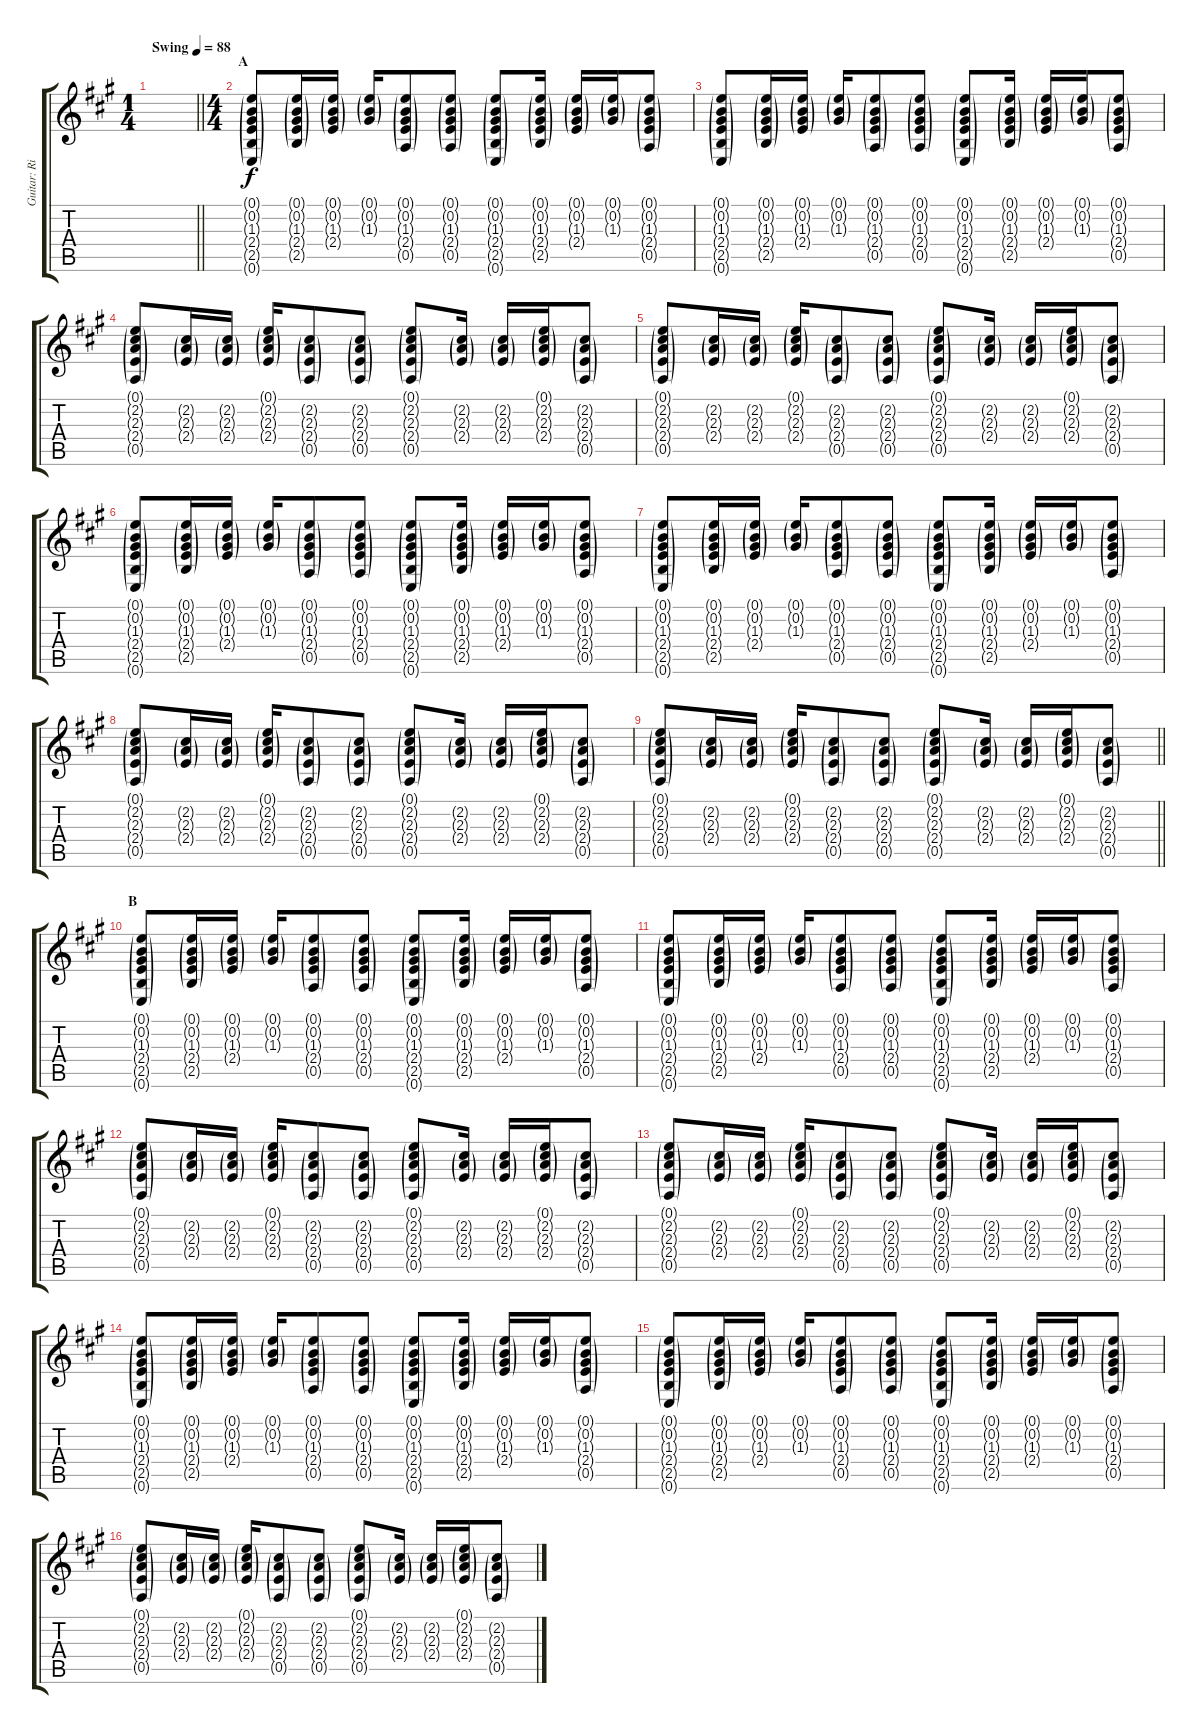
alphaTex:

\track ("Guitar: Rik" "Guitar: Ri") {instrument acousticguitarsteel}
\staff {score tabs}
\tuning (E4 B3 G3 D3 A2 E2) {hide}
\ts (1 4)
\tempo (88 "Swing")
\clef g2
\barLineRight lightlight
\ks a
|
\ts (4 4)
\section ("" "A")
(0.1{g} 0.2{g} 1.3{g} 2.4{g} 2.5{g} 0.6{g}).8 (0.1{g} 0.2{g} 1.3{g} 2.4{g} 2.5{g}).16 (0.1{g} 0.2{g} 1.3{g} 2.4{g}).16 (0.1{g} 0.2{g} 1.3{g}).16 (0.1{g} 0.2{g} 1.3{g} 2.4{g} 0.5{g}).8 (0.1{g} 0.2{g} 1.3{g} 2.4{g} 0.5{g}).8 (0.1{g} 0.2{g} 1.3{g} 2.4{g} 2.5{g} 0.6{g}).8 (0.1{g} 0.2{g} 1.3{g} 2.4{g} 2.5{g}).16 (0.1{g} 0.2{g} 1.3{g} 2.4{g}).16 (0.1{g} 0.2{g} 1.3{g}).16 (0.1{g} 0.2{g} 1.3{g} 2.4{g} 0.5{g}).8 |
(0.1{g} 0.2{g} 1.3{g} 2.4{g} 2.5{g} 0.6{g}).8 (0.1{g} 0.2{g} 1.3{g} 2.4{g} 2.5{g}).16 (0.1{g} 0.2{g} 1.3{g} 2.4{g}).16 (0.1{g} 0.2{g} 1.3{g}).16 (0.1{g} 0.2{g} 1.3{g} 2.4{g} 0.5{g}).8 (0.1{g} 0.2{g} 1.3{g} 2.4{g} 0.5{g}).8 (0.1{g} 0.2{g} 1.3{g} 2.4{g} 2.5{g} 0.6{g}).8 (0.1{g} 0.2{g} 1.3{g} 2.4{g} 2.5{g}).16 (0.1{g} 0.2{g} 1.3{g} 2.4{g}).16 (0.1{g} 0.2{g} 1.3{g}).16 (0.1{g} 0.2{g} 1.3{g} 2.4{g} 0.5{g}).8 |
(0.1{g} 2.2{g} 2.3{g} 2.4{g} 0.5{g}).8 (2.2{g} 2.3{g} 2.4{g}).16 (2.2{g} 2.3{g} 2.4{g}).16 (0.1{g} 2.2{g} 2.3{g} 2.4{g}).16 (2.2{g} 2.3{g} 2.4{g} 0.5{g}).8 (2.2{g} 2.3{g} 2.4{g} 0.5{g}).8 (0.1{g} 2.2{g} 2.3{g} 2.4{g} 0.5{g}).8 (2.2{g} 2.3{g} 2.4{g}).16 (2.2{g} 2.3{g} 2.4{g}).16 (0.1{g} 2.2{g} 2.3{g} 2.4{g}).16 (2.2{g} 2.3{g} 2.4{g} 0.5{g}).8 |
(0.1{g} 2.2{g} 2.3{g} 2.4{g} 0.5{g}).8 (2.2{g} 2.3{g} 2.4{g}).16 (2.2{g} 2.3{g} 2.4{g}).16 (0.1{g} 2.2{g} 2.3{g} 2.4{g}).16 (2.2{g} 2.3{g} 2.4{g} 0.5{g}).8 (2.2{g} 2.3{g} 2.4{g} 0.5{g}).8 (0.1{g} 2.2{g} 2.3{g} 2.4{g} 0.5{g}).8 (2.2{g} 2.3{g} 2.4{g}).16 (2.2{g} 2.3{g} 2.4{g}).16 (0.1{g} 2.2{g} 2.3{g} 2.4{g}).16 (2.2{g} 2.3{g} 2.4{g} 0.5{g}).8 |
(0.1{g} 0.2{g} 1.3{g} 2.4{g} 2.5{g} 0.6{g}).8 (0.1{g} 0.2{g} 1.3{g} 2.4{g} 2.5{g}).16 (0.1{g} 0.2{g} 1.3{g} 2.4{g}).16 (0.1{g} 0.2{g} 1.3{g}).16 (0.1{g} 0.2{g} 1.3{g} 2.4{g} 0.5{g}).8 (0.1{g} 0.2{g} 1.3{g} 2.4{g} 0.5{g}).8 (0.1{g} 0.2{g} 1.3{g} 2.4{g} 2.5{g} 0.6{g}).8 (0.1{g} 0.2{g} 1.3{g} 2.4{g} 2.5{g}).16 (0.1{g} 0.2{g} 1.3{g} 2.4{g}).16 (0.1{g} 0.2{g} 1.3{g}).16 (0.1{g} 0.2{g} 1.3{g} 2.4{g} 0.5{g}).8 |
(0.1{g} 0.2{g} 1.3{g} 2.4{g} 2.5{g} 0.6{g}).8 (0.1{g} 0.2{g} 1.3{g} 2.4{g} 2.5{g}).16 (0.1{g} 0.2{g} 1.3{g} 2.4{g}).16 (0.1{g} 0.2{g} 1.3{g}).16 (0.1{g} 0.2{g} 1.3{g} 2.4{g} 0.5{g}).8 (0.1{g} 0.2{g} 1.3{g} 2.4{g} 0.5{g}).8 (0.1{g} 0.2{g} 1.3{g} 2.4{g} 2.5{g} 0.6{g}).8 (0.1{g} 0.2{g} 1.3{g} 2.4{g} 2.5{g}).16 (0.1{g} 0.2{g} 1.3{g} 2.4{g}).16 (0.1{g} 0.2{g} 1.3{g}).16 (0.1{g} 0.2{g} 1.3{g} 2.4{g} 0.5{g}).8 |
(0.1{g} 2.2{g} 2.3{g} 2.4{g} 0.5{g}).8 (2.2{g} 2.3{g} 2.4{g}).16 (2.2{g} 2.3{g} 2.4{g}).16 (0.1{g} 2.2{g} 2.3{g} 2.4{g}).16 (2.2{g} 2.3{g} 2.4{g} 0.5{g}).8 (2.2{g} 2.3{g} 2.4{g} 0.5{g}).8 (0.1{g} 2.2{g} 2.3{g} 2.4{g} 0.5{g}).8 (2.2{g} 2.3{g} 2.4{g}).16 (2.2{g} 2.3{g} 2.4{g}).16 (0.1{g} 2.2{g} 2.3{g} 2.4{g}).16 (2.2{g} 2.3{g} 2.4{g} 0.5{g}).8 |
\barLineRight lightlight
(0.1{g} 2.2{g} 2.3{g} 2.4{g} 0.5{g}).8 (2.2{g} 2.3{g} 2.4{g}).16 (2.2{g} 2.3{g} 2.4{g}).16 (0.1{g} 2.2{g} 2.3{g} 2.4{g}).16 (2.2{g} 2.3{g} 2.4{g} 0.5{g}).8 (2.2{g} 2.3{g} 2.4{g} 0.5{g}).8 (0.1{g} 2.2{g} 2.3{g} 2.4{g} 0.5{g}).8 (2.2{g} 2.3{g} 2.4{g}).16 (2.2{g} 2.3{g} 2.4{g}).16 (0.1{g} 2.2{g} 2.3{g} 2.4{g}).16 (2.2{g} 2.3{g} 2.4{g} 0.5{g}).8 |
\section ("" "B")
(0.1{g} 0.2{g} 1.3{g} 2.4{g} 2.5{g} 0.6{g}).8 (0.1{g} 0.2{g} 1.3{g} 2.4{g} 2.5{g}).16 (0.1{g} 0.2{g} 1.3{g} 2.4{g}).16 (0.1{g} 0.2{g} 1.3{g}).16 (0.1{g} 0.2{g} 1.3{g} 2.4{g} 0.5{g}).8 (0.1{g} 0.2{g} 1.3{g} 2.4{g} 0.5{g}).8 (0.1{g} 0.2{g} 1.3{g} 2.4{g} 2.5{g} 0.6{g}).8 (0.1{g} 0.2{g} 1.3{g} 2.4{g} 2.5{g}).16 (0.1{g} 0.2{g} 1.3{g} 2.4{g}).16 (0.1{g} 0.2{g} 1.3{g}).16 (0.1{g} 0.2{g} 1.3{g} 2.4{g} 0.5{g}).8 |
(0.1{g} 0.2{g} 1.3{g} 2.4{g} 2.5{g} 0.6{g}).8 (0.1{g} 0.2{g} 1.3{g} 2.4{g} 2.5{g}).16 (0.1{g} 0.2{g} 1.3{g} 2.4{g}).16 (0.1{g} 0.2{g} 1.3{g}).16 (0.1{g} 0.2{g} 1.3{g} 2.4{g} 0.5{g}).8 (0.1{g} 0.2{g} 1.3{g} 2.4{g} 0.5{g}).8 (0.1{g} 0.2{g} 1.3{g} 2.4{g} 2.5{g} 0.6{g}).8 (0.1{g} 0.2{g} 1.3{g} 2.4{g} 2.5{g}).16 (0.1{g} 0.2{g} 1.3{g} 2.4{g}).16 (0.1{g} 0.2{g} 1.3{g}).16 (0.1{g} 0.2{g} 1.3{g} 2.4{g} 0.5{g}).8 |
(0.1{g} 2.2{g} 2.3{g} 2.4{g} 0.5{g}).8 (2.2{g} 2.3{g} 2.4{g}).16 (2.2{g} 2.3{g} 2.4{g}).16 (0.1{g} 2.2{g} 2.3{g} 2.4{g}).16 (2.2{g} 2.3{g} 2.4{g} 0.5{g}).8 (2.2{g} 2.3{g} 2.4{g} 0.5{g}).8 (0.1{g} 2.2{g} 2.3{g} 2.4{g} 0.5{g}).8 (2.2{g} 2.3{g} 2.4{g}).16 (2.2{g} 2.3{g} 2.4{g}).16 (0.1{g} 2.2{g} 2.3{g} 2.4{g}).16 (2.2{g} 2.3{g} 2.4{g} 0.5{g}).8 |
(0.1{g} 2.2{g} 2.3{g} 2.4{g} 0.5{g}).8 (2.2{g} 2.3{g} 2.4{g}).16 (2.2{g} 2.3{g} 2.4{g}).16 (0.1{g} 2.2{g} 2.3{g} 2.4{g}).16 (2.2{g} 2.3{g} 2.4{g} 0.5{g}).8 (2.2{g} 2.3{g} 2.4{g} 0.5{g}).8 (0.1{g} 2.2{g} 2.3{g} 2.4{g} 0.5{g}).8 (2.2{g} 2.3{g} 2.4{g}).16 (2.2{g} 2.3{g} 2.4{g}).16 (0.1{g} 2.2{g} 2.3{g} 2.4{g}).16 (2.2{g} 2.3{g} 2.4{g} 0.5{g}).8 |
(0.1{g} 0.2{g} 1.3{g} 2.4{g} 2.5{g} 0.6{g}).8 (0.1{g} 0.2{g} 1.3{g} 2.4{g} 2.5{g}).16 (0.1{g} 0.2{g} 1.3{g} 2.4{g}).16 (0.1{g} 0.2{g} 1.3{g}).16 (0.1{g} 0.2{g} 1.3{g} 2.4{g} 0.5{g}).8 (0.1{g} 0.2{g} 1.3{g} 2.4{g} 0.5{g}).8 (0.1{g} 0.2{g} 1.3{g} 2.4{g} 2.5{g} 0.6{g}).8 (0.1{g} 0.2{g} 1.3{g} 2.4{g} 2.5{g}).16 (0.1{g} 0.2{g} 1.3{g} 2.4{g}).16 (0.1{g} 0.2{g} 1.3{g}).16 (0.1{g} 0.2{g} 1.3{g} 2.4{g} 0.5{g}).8 |
(0.1{g} 0.2{g} 1.3{g} 2.4{g} 2.5{g} 0.6{g}).8 (0.1{g} 0.2{g} 1.3{g} 2.4{g} 2.5{g}).16 (0.1{g} 0.2{g} 1.3{g} 2.4{g}).16 (0.1{g} 0.2{g} 1.3{g}).16 (0.1{g} 0.2{g} 1.3{g} 2.4{g} 0.5{g}).8 (0.1{g} 0.2{g} 1.3{g} 2.4{g} 0.5{g}).8 (0.1{g} 0.2{g} 1.3{g} 2.4{g} 2.5{g} 0.6{g}).8 (0.1{g} 0.2{g} 1.3{g} 2.4{g} 2.5{g}).16 (0.1{g} 0.2{g} 1.3{g} 2.4{g}).16 (0.1{g} 0.2{g} 1.3{g}).16 (0.1{g} 0.2{g} 1.3{g} 2.4{g} 0.5{g}).8 |
(0.1{g} 2.2{g} 2.3{g} 2.4{g} 0.5{g}).8 (2.2{g} 2.3{g} 2.4{g}).16 (2.2{g} 2.3{g} 2.4{g}).16 (0.1{g} 2.2{g} 2.3{g} 2.4{g}).16 (2.2{g} 2.3{g} 2.4{g} 0.5{g}).8 (2.2{g} 2.3{g} 2.4{g} 0.5{g}).8 (0.1{g} 2.2{g} 2.3{g} 2.4{g} 0.5{g}).8 (2.2{g} 2.3{g} 2.4{g}).16 (2.2{g} 2.3{g} 2.4{g}).16 (0.1{g} 2.2{g} 2.3{g} 2.4{g}).16 (2.2{g} 2.3{g} 2.4{g} 0.5{g}).8
